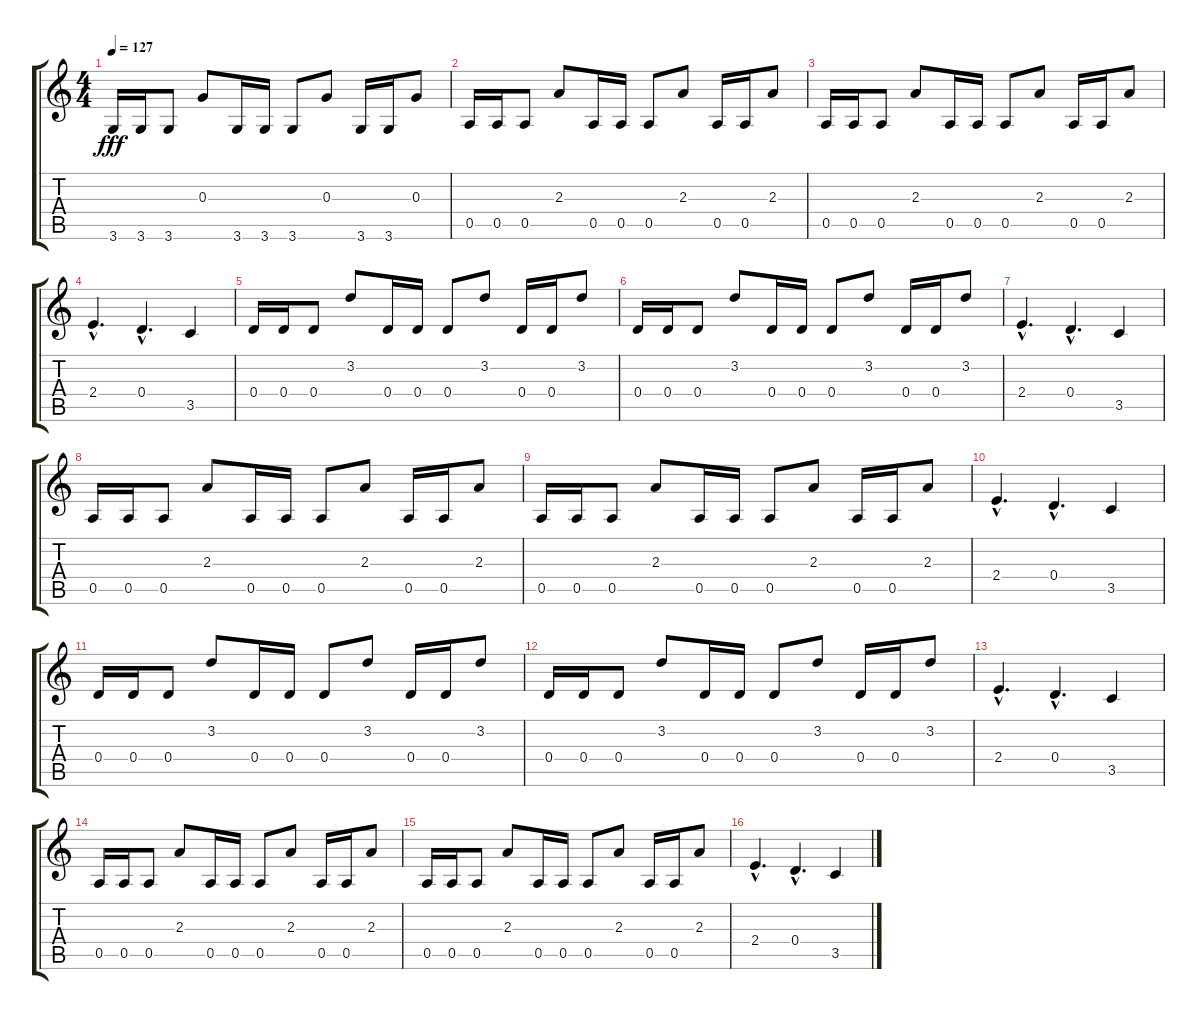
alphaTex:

\track "" {instrument overdrivenguitar}
\staff {score tabs}
\tuning (E4 B3 G3 D3 A2 E2) {hide}
\ts (4 4)
\tempo 127
\clef g2
\ks c
3.6.16{dy fff} 3.6.16 3.6.8 0.3.8 3.6.16 3.6.16 3.6.8 0.3.8 3.6.16 3.6.16 0.3.8 |
0.5.16 0.5.16 0.5.8 2.3.8 0.5.16 0.5.16 0.5.8 2.3.8 0.5.16 0.5.16 2.3.8 |
0.5.16 0.5.16 0.5.8 2.3.8 0.5.16 0.5.16 0.5.8 2.3.8 0.5.16 0.5.16 2.3.8 |
2.4{hac}.4{d} 0.4{hac}.4{d} 3.5.4 |
0.4.16 0.4.16 0.4.8 3.2.8 0.4.16 0.4.16 0.4.8 3.2.8 0.4.16 0.4.16 3.2.8 |
0.4.16 0.4.16 0.4.8 3.2.8 0.4.16 0.4.16 0.4.8 3.2.8 0.4.16 0.4.16 3.2.8 |
2.4{hac}.4{d} 0.4{hac}.4{d} 3.5.4 |
0.5.16 0.5.16 0.5.8 2.3.8 0.5.16 0.5.16 0.5.8 2.3.8 0.5.16 0.5.16 2.3.8 |
0.5.16 0.5.16 0.5.8 2.3.8 0.5.16 0.5.16 0.5.8 2.3.8 0.5.16 0.5.16 2.3.8 |
2.4{hac}.4{d} 0.4{hac}.4{d} 3.5.4 |
0.4.16 0.4.16 0.4.8 3.2.8 0.4.16 0.4.16 0.4.8 3.2.8 0.4.16 0.4.16 3.2.8 |
0.4.16 0.4.16 0.4.8 3.2.8 0.4.16 0.4.16 0.4.8 3.2.8 0.4.16 0.4.16 3.2.8 |
2.4{hac}.4{d} 0.4{hac}.4{d} 3.5.4 |
0.5.16 0.5.16 0.5.8 2.3.8 0.5.16 0.5.16 0.5.8 2.3.8 0.5.16 0.5.16 2.3.8 |
0.5.16 0.5.16 0.5.8 2.3.8 0.5.16 0.5.16 0.5.8 2.3.8 0.5.16 0.5.16 2.3.8 |
2.4{hac}.4{d} 0.4{hac}.4{d} 3.5.4
